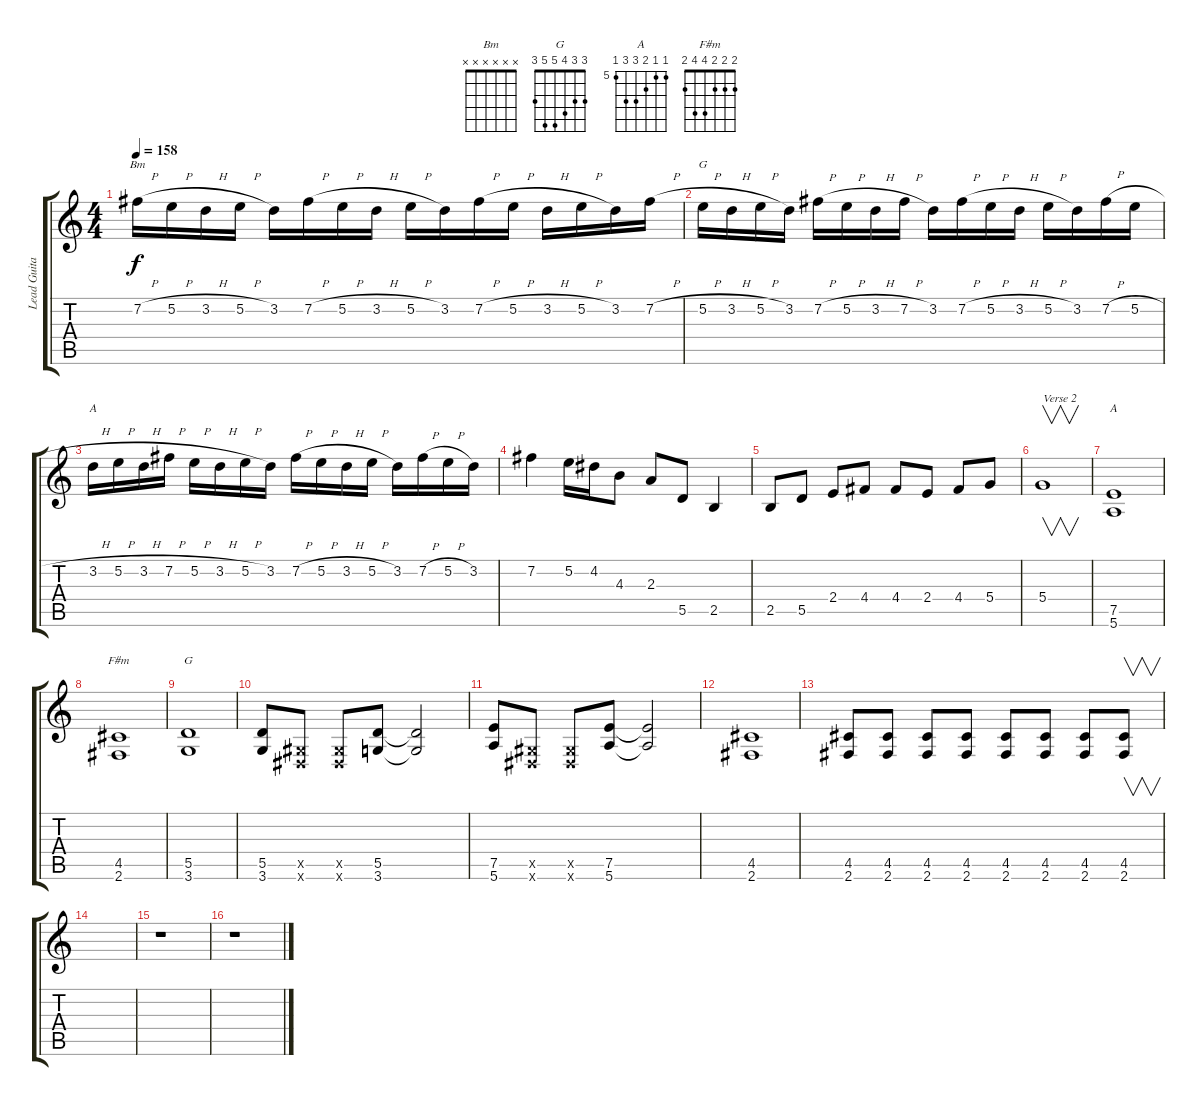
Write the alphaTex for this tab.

\track ("Lead Guitar" "Lead Guita") {instrument distortionguitar}
\staff {score tabs}
\tuning (E4 B3 G3 D3 A2 E2) {hide}
\chord ("Bm" x x x x x x) {firstfret 0}
\chord ("G" x x x x x x) {firstfret 0}
\chord ("A" x x x x x x) {firstfret 0}
\chord ("A" 5 5 6 7 7 5) {firstfret 5}
\chord ("F#m" 2 2 2 4 4 2)
\chord ("G" 3 3 4 5 5 3)
\ts (4 4)
\tempo 158
\clef g2
\ks c
7.2{h}.16{ch "Bm" dy f} 5.2{h}.16 3.2{h}.16 5.2{h}.16 3.2.16 7.2{h}.16 5.2{h}.16 3.2{h}.16 5.2{h}.16 3.2.16 7.2{h}.16 5.2{h}.16 3.2{h}.16 5.2{h}.16 3.2.16 7.2{h}.16 |
5.2{h}.16{ch "G"} 3.2{h}.16 5.2{h}.16 3.2.16 7.2{h}.16 5.2{h}.16 3.2{h}.16 7.2{h}.16 3.2.16 7.2{h}.16 5.2{h}.16 3.2{h}.16 5.2{h}.16 3.2.16 7.2{h}.16 5.2{h}.16 |
3.2{h}.16{ch "A"} 5.2{h}.16 3.2{h}.16 7.2{h}.16 5.2{h}.16 3.2{h}.16 5.2{h}.16 3.2.16 7.2{h}.16 5.2{h}.16 3.2{h}.16 5.2{h}.16 3.2.16 7.2{h}.16 5.2{h}.16 3.2.16 |
7.2.4 5.2.16 4.2.16 4.3.8 2.3.8 5.5.8 2.5.4 |
2.5.8 5.5.8 2.4.8 4.4.8 4.4.8 2.4.8 4.4.8 5.4.8 |
5.4.1{v txt "Verse 2"} |
(7.5 5.6).1{ch "A"} |
(4.5 2.6).1{ch "F#m"} |
(5.5 3.6).1{ch "G"} |
(5.5 3.6).8 (-1.5{x} -1.6{x}).8 (-1.5{x} -1.6{x}).8 (5.5 3.6).8 (5.5{t} 3.6{t}).2 |
(7.5 5.6).8 (-1.5{x} -1.6{x}).8 (-1.5{x} -1.6{x}).8 (7.5 5.6).8 (7.5{t} 5.6{t}).2 |
(4.5 2.6).1 |
(4.5 2.6).8 (4.5 2.6).8 (4.5 2.6).8 (4.5 2.6).8 (4.5 2.6).8 (4.5 2.6).8 (4.5 2.6).8 (4.5 2.6).8{v} |
|
r.1 |
r.1
